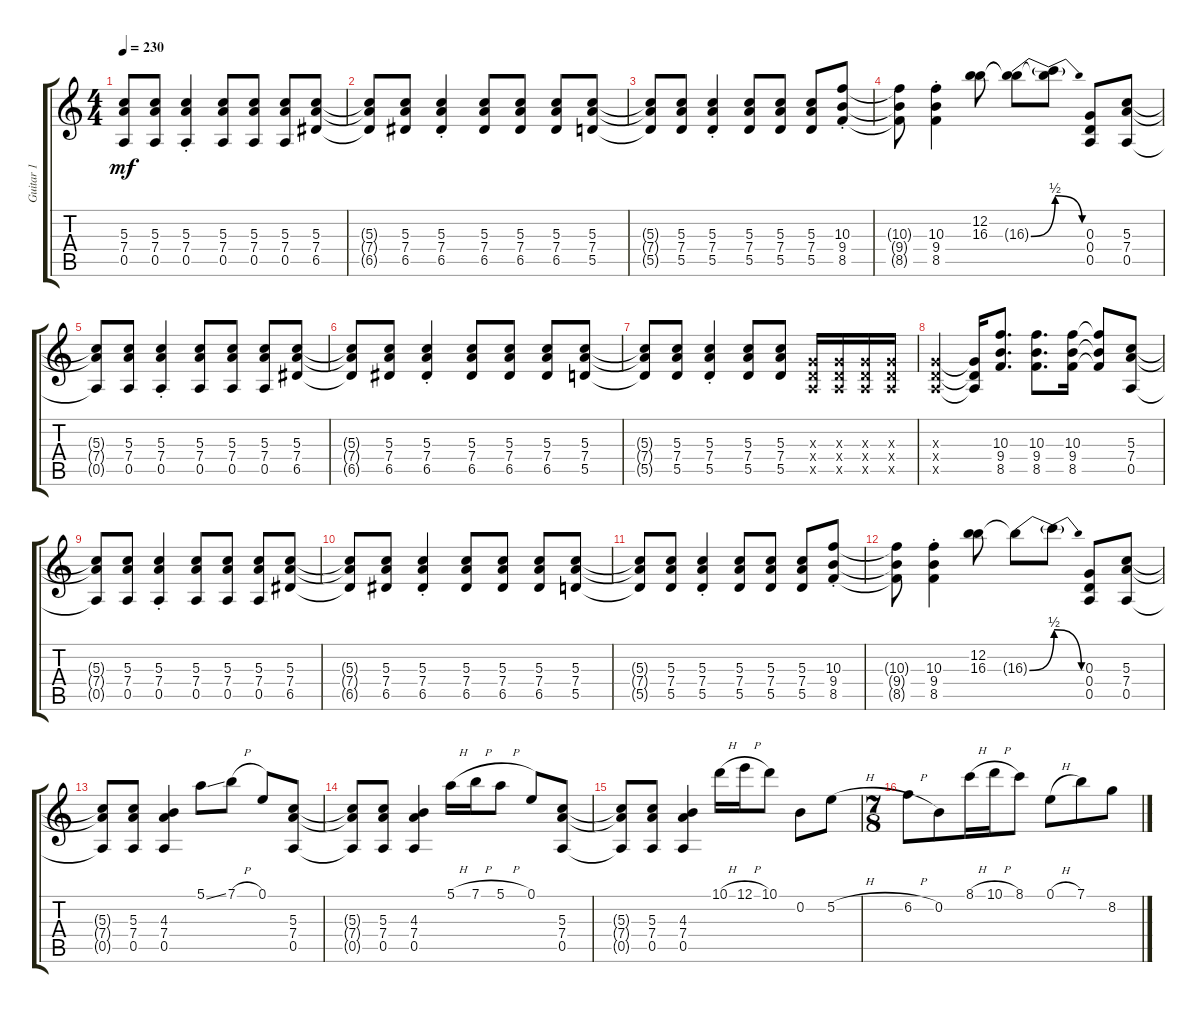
\track ("Guitar 1" "Guitar 1") {instrument distortionguitar}
\staff {score tabs}
\tuning (E4 B3 G3 D3 A2 E2) {hide}
\ts (4 4)
\tempo 230
\clef g2
\ks c
(5.3{t} 7.4{t} 0.5{t}).8{dy mf} (5.3 7.4 0.5).8 (5.3{st} 7.4{st} 0.5{st}).4 (5.3 7.4 0.5).8 (5.3 7.4 0.5).8 (5.3 7.4 0.5).8 (5.3 7.4 6.5).8 |
(5.3{t} 7.4{t} 6.5{t}).8 (5.3 7.4 6.5).8 (5.3{st} 7.4{st} 6.5{st}).4 (5.3 7.4 6.5).8 (5.3 7.4 6.5).8 (5.3 7.4 6.5).8 (5.3 7.4 5.5).8 |
(5.3{t} 7.4{t} 5.5{t}).8 (5.3 7.4 5.5).8 (5.3{st} 7.4{st} 5.5{st}).4 (5.3 7.4 5.5).8 (5.3 7.4 5.5).8 (5.3 7.4 5.5).8 (10.3{st} 9.4{st} 8.5{st}).8 |
(10.3{t} 9.4{t} 8.5{t}).8 (10.3{st} 9.4{st} 8.5{st}).4 (12.2 16.3).8 (12.2{t} 16.3{be (bend 0 0 60 2) t}).8 (12.2{t} 16.3{be (release 0 2 60 0) t}).8 (0.3 0.4 0.5).8 (5.3 7.4 0.5).8 |
(5.3{t} 7.4{t} 0.5{t}).8 (5.3 7.4 0.5).8 (5.3{st} 7.4{st} 0.5{st}).4 (5.3 7.4 0.5).8 (5.3 7.4 0.5).8 (5.3 7.4 0.5).8 (5.3 7.4 6.5).8 |
(5.3{t} 7.4{t} 6.5{t}).8 (5.3 7.4 6.5).8 (5.3{st} 7.4{st} 6.5{st}).4 (5.3 7.4 6.5).8 (5.3 7.4 6.5).8 (5.3 7.4 6.5).8 (5.3 7.4 5.5).8 |
(5.3{t} 7.4{t} 5.5{t}).8 (5.3 7.4 5.5).8 (5.3{st} 7.4{st} 5.5{st}).4 (5.3 7.4 5.5).8 (5.3 7.4 5.5).8 (0.3{x} 0.4{x} 0.5{x}).16 (0.3{x} 0.4{x} 0.5{x}).16 (0.3{x} 0.4{x} 0.5{x}).16 (0.3{x} 0.4{x} 0.5{x}).16 |
(0.3{x} 0.4{x} 0.5{x}).4 (0.3{t} 0.4{t} 0.5{t}).16 (10.3 9.4 8.5).8{d} (10.3 9.4 8.5).8{d} (10.3 9.4 8.5).16 (10.3{t} 9.4{t} 8.5{t}).8 (5.3 7.4 0.5).8 |
(5.3{t} 7.4{t} 0.5{t}).8 (5.3 7.4 0.5).8 (5.3{st} 7.4{st} 0.5{st}).4 (5.3 7.4 0.5).8 (5.3 7.4 0.5).8 (5.3 7.4 0.5).8 (5.3 7.4 6.5).8 |
(5.3{t} 7.4{t} 6.5{t}).8 (5.3 7.4 6.5).8 (5.3{st} 7.4{st} 6.5{st}).4 (5.3 7.4 6.5).8 (5.3 7.4 6.5).8 (5.3 7.4 6.5).8 (5.3 7.4 5.5).8 |
(5.3{t} 7.4{t} 5.5{t}).8 (5.3 7.4 5.5).8 (5.3{st} 7.4{st} 5.5{st}).4 (5.3 7.4 5.5).8 (5.3 7.4 5.5).8 (5.3 7.4 5.5).8 (10.3{st} 9.4{st} 8.5{st}).8 |
(10.3{t} 9.4{t} 8.5{t}).8 (10.3{st} 9.4{st} 8.5{st}).4 (12.2 16.3).8 16.3{be (bend 0 0 60 2) t}.8 16.3{be (release 0 2 60 0) t}.8 (0.3 0.4 0.5).8 (5.3 7.4 0.5).8 |
(5.3{t} 7.4{t} 0.5{t}).8 (5.3 7.4 0.5).8 (4.3 7.4 0.5).4 5.1{ss}.8 7.1{h}.8 0.1.8 (5.3 7.4 0.5).8 |
(5.3{t} 7.4{t} 0.5{t}).8 (5.3 7.4 0.5).8 (4.3 7.4 0.5).4 5.1{h}.16 7.1{h}.16 5.1{h}.8 0.1.8 (5.3 7.4 0.5).8 |
(5.3{t} 7.4{t} 0.5{t}).8 (5.3 7.4 0.5).8 (4.3 7.4 0.5).4 10.1{h}.16 12.1{h}.16 10.1.8 0.2.8 5.2{h}.8 |
\ts (7 8)
6.2{h}.8 0.2.8 8.1{h}.16 10.1{h}.16 8.1.8 0.1{h}.8 7.1.8 8.2.8
